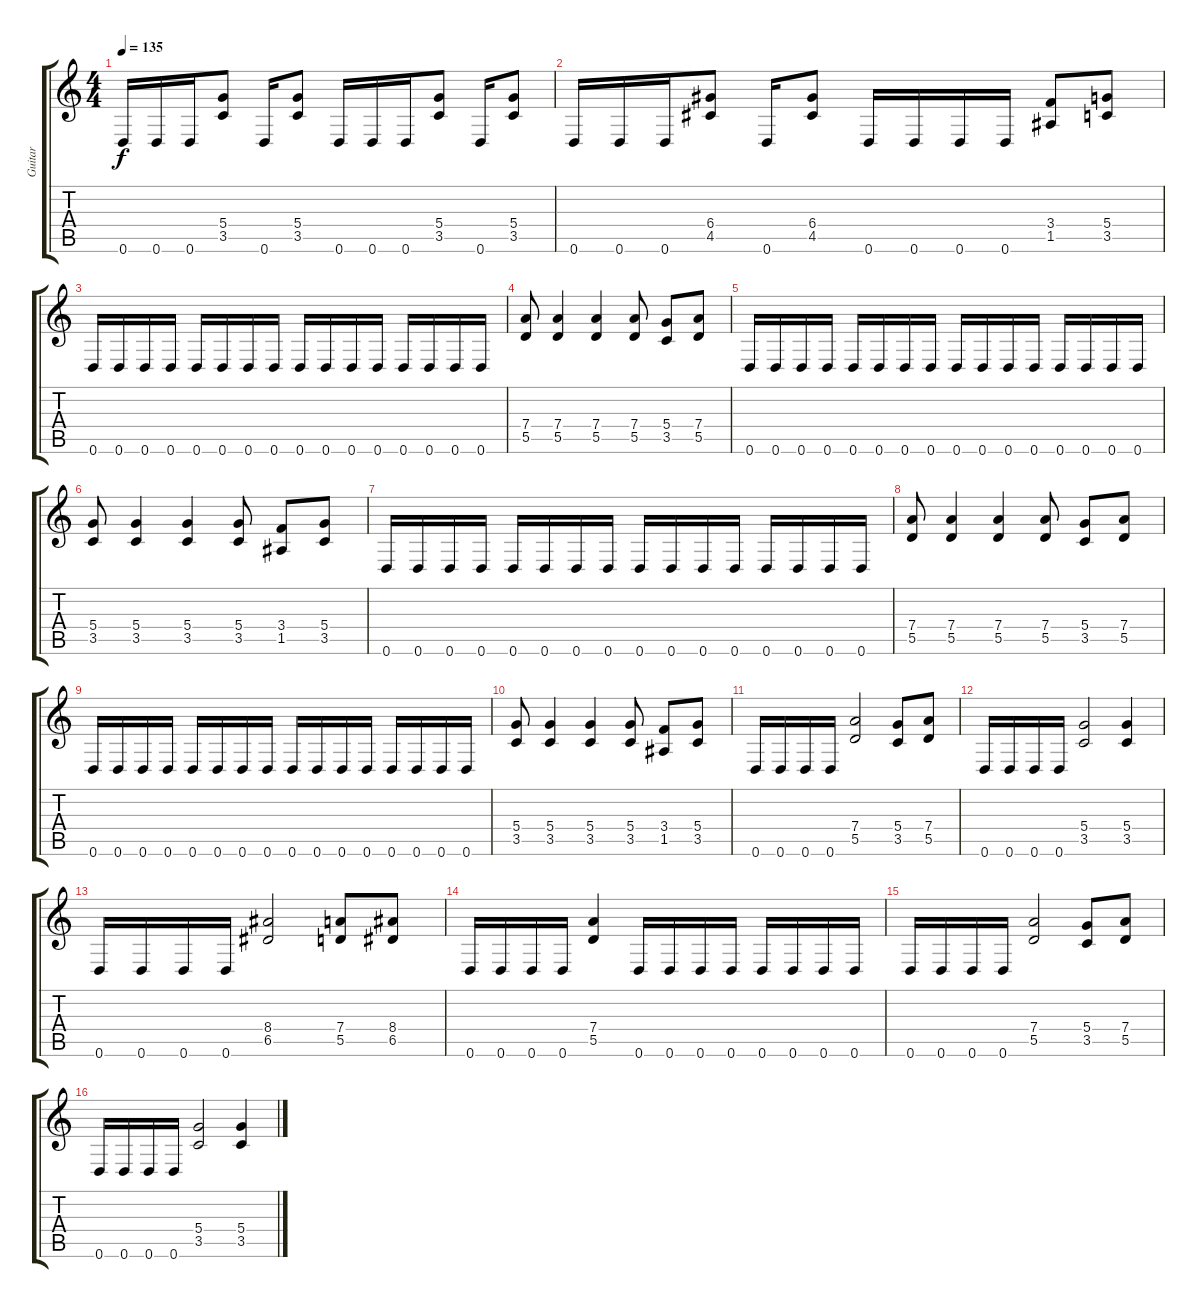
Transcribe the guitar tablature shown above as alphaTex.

\track ("Guitar" "Guitar") {instrument distortionguitar}
\staff {score tabs}
\tuning (E4 B3 G3 D3 A2 D2) {hide}
\ts (4 4)
\tempo 135
\clef g2
\ks c
0.6.16{dy f} 0.6.16 0.6.16 (5.4 3.5).8 0.6.16 (5.4 3.5).8 0.6.16 0.6.16 0.6.16 (5.4 3.5).8 0.6.16 (5.4 3.5).8 |
0.6.16 0.6.16 0.6.16 (6.4 4.5).8 0.6.16 (6.4 4.5).8 0.6.16 0.6.16 0.6.16 0.6.16 (3.4 1.5).8 (5.4 3.5).8 |
0.6.16 0.6.16 0.6.16 0.6.16 0.6.16 0.6.16 0.6.16 0.6.16 0.6.16 0.6.16 0.6.16 0.6.16 0.6.16 0.6.16 0.6.16 0.6.16 |
(7.4 5.5).8 (7.4 5.5).4 (7.4 5.5).4 (7.4 5.5).8 (5.4 3.5).8 (7.4 5.5).8 |
0.6.16 0.6.16 0.6.16 0.6.16 0.6.16 0.6.16 0.6.16 0.6.16 0.6.16 0.6.16 0.6.16 0.6.16 0.6.16 0.6.16 0.6.16 0.6.16 |
(5.4 3.5).8 (5.4 3.5).4 (5.4 3.5).4 (5.4 3.5).8 (3.4 1.5).8 (5.4 3.5).8 |
0.6.16 0.6.16 0.6.16 0.6.16 0.6.16 0.6.16 0.6.16 0.6.16 0.6.16 0.6.16 0.6.16 0.6.16 0.6.16 0.6.16 0.6.16 0.6.16 |
(7.4 5.5).8 (7.4 5.5).4 (7.4 5.5).4 (7.4 5.5).8 (5.4 3.5).8 (7.4 5.5).8 |
0.6.16 0.6.16 0.6.16 0.6.16 0.6.16 0.6.16 0.6.16 0.6.16 0.6.16 0.6.16 0.6.16 0.6.16 0.6.16 0.6.16 0.6.16 0.6.16 |
(5.4 3.5).8 (5.4 3.5).4 (5.4 3.5).4 (5.4 3.5).8 (3.4 1.5).8 (5.4 3.5).8 |
0.6.16 0.6.16 0.6.16 0.6.16 (7.4 5.5).2 (5.4 3.5).8 (7.4 5.5).8 |
0.6.16 0.6.16 0.6.16 0.6.16 (5.4 3.5).2 (5.4 3.5).4 |
0.6.16 0.6.16 0.6.16 0.6.16 (8.4 6.5).2 (7.4 5.5).8 (8.4 6.5).8 |
0.6.16 0.6.16 0.6.16 0.6.16 (7.4 5.5).4 0.6.16 0.6.16 0.6.16 0.6.16 0.6.16 0.6.16 0.6.16 0.6.16 |
0.6.16 0.6.16 0.6.16 0.6.16 (7.4 5.5).2 (5.4 3.5).8 (7.4 5.5).8 |
0.6.16 0.6.16 0.6.16 0.6.16 (5.4 3.5).2 (5.4 3.5).4
